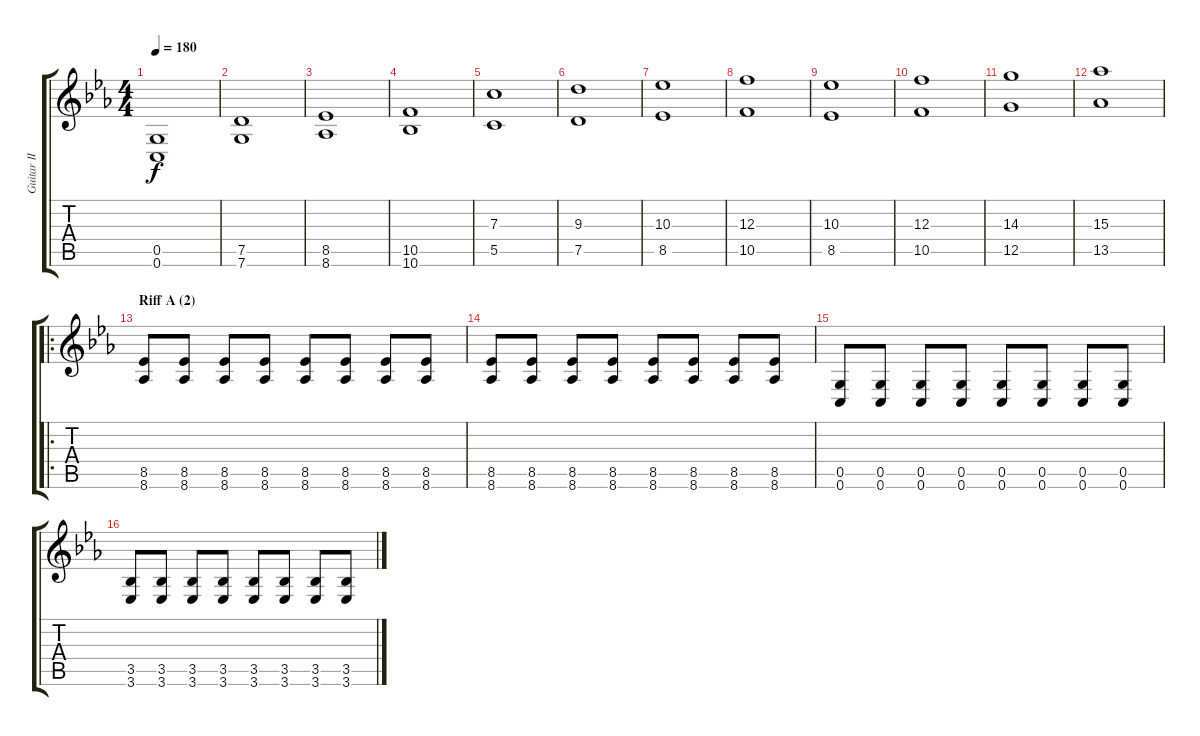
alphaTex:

\track ("Guitar II" "Guitar II") {instrument distortionguitar}
\staff {score tabs}
\tuning (D4 A3 F3 C3 G2 C2) {hide}
\ts (4 4)
\tempo 180
\clef g2
\ks cminor
(0.5 0.6).1{dy f} |
(7.5 7.6).1 |
(8.5 8.6).1 |
(10.5 10.6).1 |
(7.3 5.5).1 |
(9.3 7.5).1 |
(10.3 8.5).1 |
(12.3 10.5).1 |
(10.3 8.5).1 |
(12.3 10.5).1 |
(14.3 12.5).1 |
(15.3 13.5).1 |
\ro
\section ("" "Riff A (2)")
(8.5 8.6).8 (8.5 8.6).8 (8.5 8.6).8 (8.5 8.6).8 (8.5 8.6).8 (8.5 8.6).8 (8.5 8.6).8 (8.5 8.6).8 |
(8.5 8.6).8 (8.5 8.6).8 (8.5 8.6).8 (8.5 8.6).8 (8.5 8.6).8 (8.5 8.6).8 (8.5 8.6).8 (8.5 8.6).8 |
(0.5 0.6).8 (0.5 0.6).8 (0.5 0.6).8 (0.5 0.6).8 (0.5 0.6).8 (0.5 0.6).8 (0.5 0.6).8 (0.5 0.6).8 |
(3.5 3.6).8 (3.5 3.6).8 (3.5 3.6).8 (3.5 3.6).8 (3.5 3.6).8 (3.5 3.6).8 (3.5 3.6).8 (3.5 3.6).8
